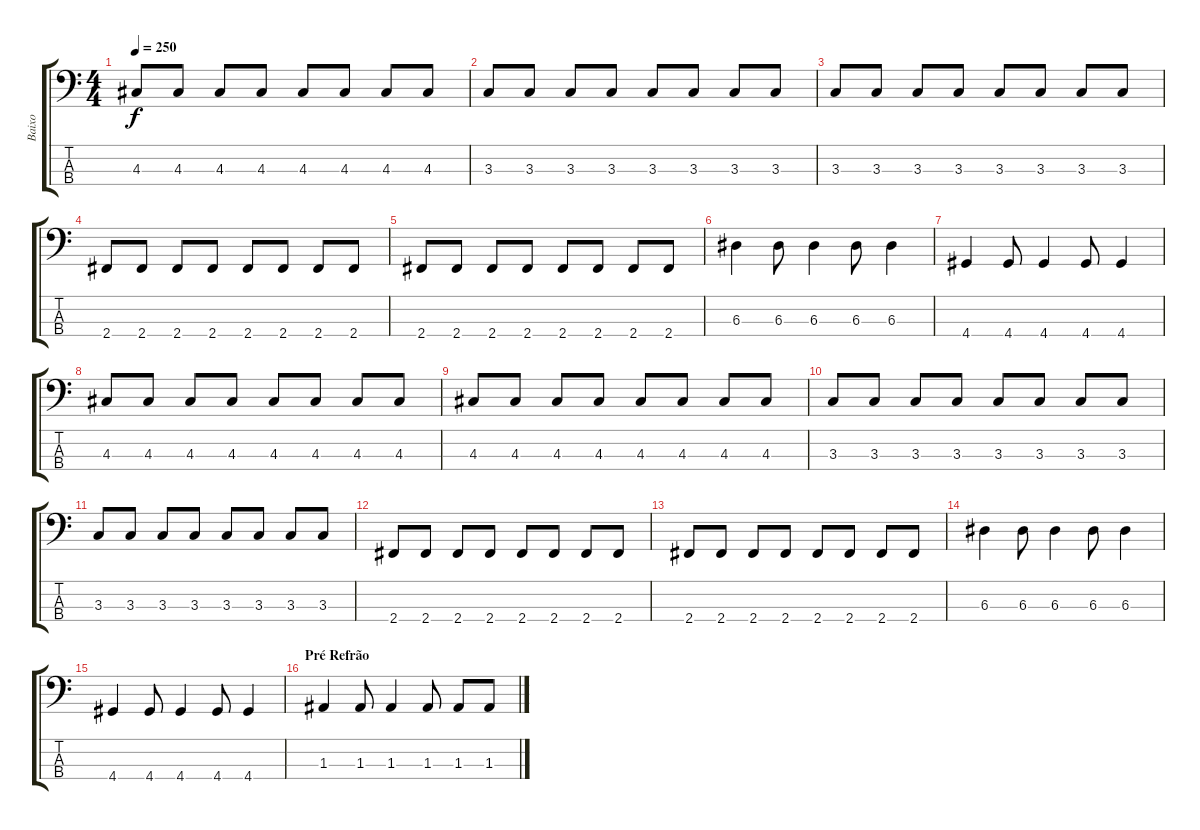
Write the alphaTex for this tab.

\track ("Baixo" "Baixo") {instrument electricbassfinger}
\staff {score tabs}
\tuning (G2 D2 A1 E1) {hide}
\ts (4 4)
\tempo 250
\clef f4
\ks c
4.3.8{dy f} 4.3.8 4.3.8 4.3.8 4.3.8 4.3.8 4.3.8 4.3.8 |
3.3.8 3.3.8 3.3.8 3.3.8 3.3.8 3.3.8 3.3.8 3.3.8 |
3.3.8 3.3.8 3.3.8 3.3.8 3.3.8 3.3.8 3.3.8 3.3.8 |
2.4.8 2.4.8 2.4.8 2.4.8 2.4.8 2.4.8 2.4.8 2.4.8 |
2.4.8 2.4.8 2.4.8 2.4.8 2.4.8 2.4.8 2.4.8 2.4.8 |
6.3.4 6.3.8 6.3.4 6.3.8 6.3.4 |
4.4.4 4.4.8 4.4.4 4.4.8 4.4.4 |
4.3.8 4.3.8 4.3.8 4.3.8 4.3.8 4.3.8 4.3.8 4.3.8 |
4.3.8 4.3.8 4.3.8 4.3.8 4.3.8 4.3.8 4.3.8 4.3.8 |
3.3.8 3.3.8 3.3.8 3.3.8 3.3.8 3.3.8 3.3.8 3.3.8 |
3.3.8 3.3.8 3.3.8 3.3.8 3.3.8 3.3.8 3.3.8 3.3.8 |
2.4.8 2.4.8 2.4.8 2.4.8 2.4.8 2.4.8 2.4.8 2.4.8 |
2.4.8 2.4.8 2.4.8 2.4.8 2.4.8 2.4.8 2.4.8 2.4.8 |
6.3.4 6.3.8 6.3.4 6.3.8 6.3.4 |
4.4.4 4.4.8 4.4.4 4.4.8 4.4.4 |
\section ("" "Pré Refrão")
1.3.4 1.3.8 1.3.4 1.3.8 1.3.8 1.3.8
